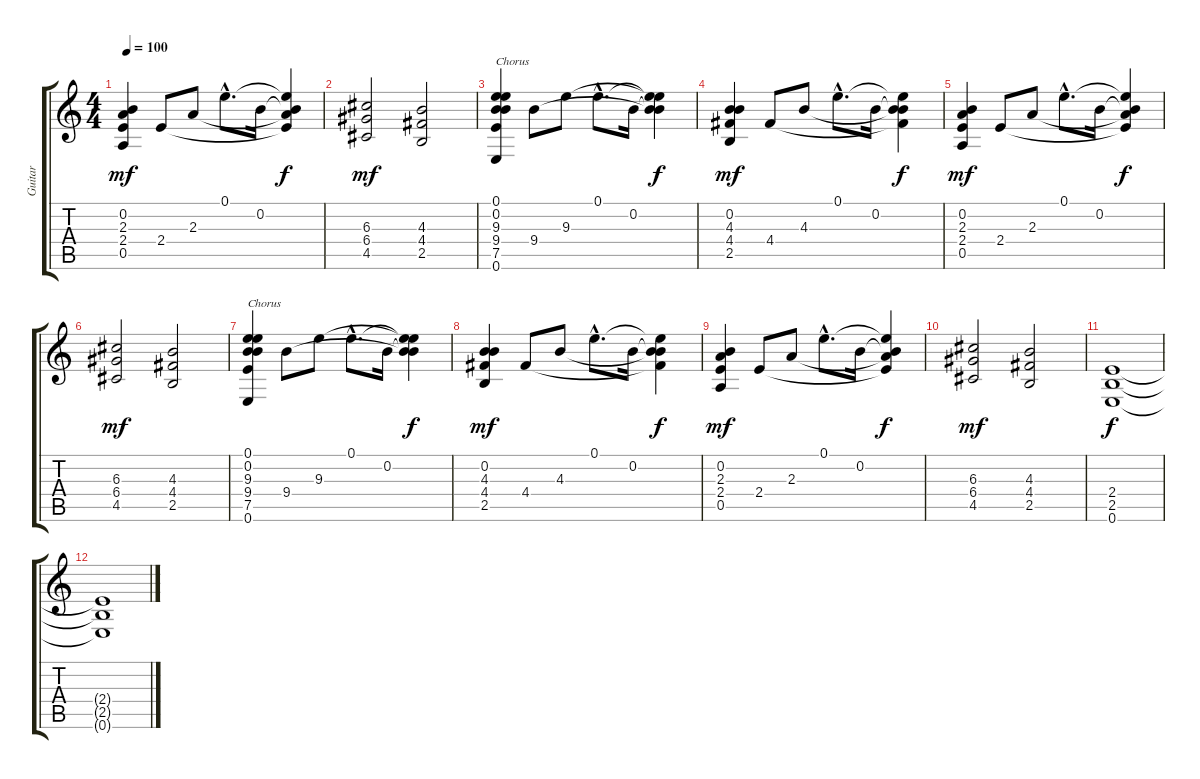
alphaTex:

\track ("Guitar" "Guitar") {instrument distortionguitar}
\staff {score tabs}
\tuning (E4 B3 G3 D3 A2 E2) {hide}
\ts (4 4)
\tempo 100
\clef g2
\ks c
(0.2 2.3 2.4 0.5).4{dy mf} 2.4.8 2.3.8 0.1{hac}.8{d} 0.2.16 (0.1{t} 0.2{t} 2.3{t} 2.4{t}).4{dy f} |
(6.3 6.4 4.5).2{dy mf} (4.3 4.4 2.5).2 |
(0.1 0.2 9.3 9.4 7.5 0.6).4{txt "Chorus"} 9.4.8 9.3.8 0.1{hac}.8{d} 0.2.16 (0.1{t} 0.2{t} 9.3{t} 9.4{t}).4{dy f} |
(0.2 4.3 4.4 2.5).4{dy mf} 4.4.8 4.3.8 0.1{hac}.8{d} 0.2.16 (0.1{t} 0.2{t} 4.3{t} 4.4{t}).4{dy f} |
(0.2 2.3 2.4 0.5).4{dy mf} 2.4.8 2.3.8 0.1{hac}.8{d} 0.2.16 (0.1{t} 0.2{t} 2.3{t} 2.4{t}).4{dy f} |
(6.3 6.4 4.5).2{dy mf} (4.3 4.4 2.5).2 |
(0.1 0.2 9.3 9.4 7.5 0.6).4{txt "Chorus"} 9.4.8 9.3.8 0.1{hac}.8{d} 0.2.16 (0.1{t} 0.2{t} 9.3{t} 9.4{t}).4{dy f} |
(0.2 4.3 4.4 2.5).4{dy mf} 4.4.8 4.3.8 0.1{hac}.8{d} 0.2.16 (0.1{t} 0.2{t} 4.3{t} 4.4{t}).4{dy f} |
(0.2 2.3 2.4 0.5).4{dy mf} 2.4.8 2.3.8 0.1{hac}.8{d} 0.2.16 (0.1{t} 0.2{t} 2.3{t} 2.4{t}).4{dy f} |
(6.3 6.4 4.5).2{dy mf} (4.3 4.4 2.5).2 |
(2.4 2.5 0.6).1{dy f} |
(2.4{t} 2.5{t} 0.6{t}).1
